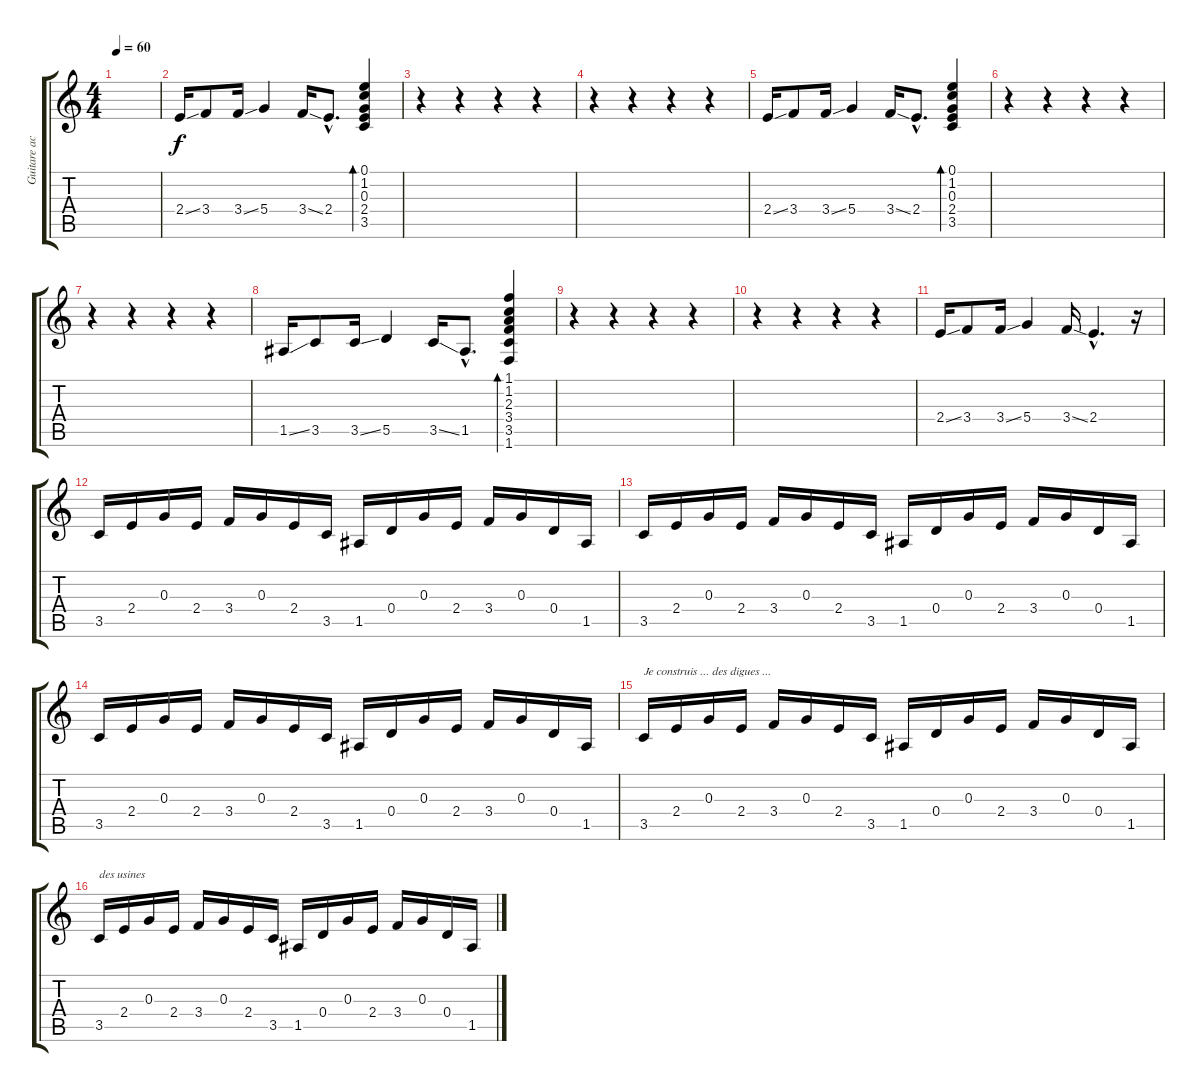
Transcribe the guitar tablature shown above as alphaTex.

\track ("Guitare acoustique" "Guitare ac") {instrument acousticguitarsteel}
\staff {score tabs}
\tuning (E4 B3 G3 D3 A2 E2) {hide}
\ts (4 4)
\tempo 60
\clef g2
\ks c
|
2.4{ss}.16 3.4.8 3.4{ss}.16 5.4.4 3.4{ss}.16 2.4{hac}.8{d} (0.1 1.2 0.3 2.4 3.5).4{bd 120} |
r.4 r.4 r.4 r.4 |
r.4 r.4 r.4 r.4 |
2.4{ss}.16 3.4.8 3.4{ss}.16 5.4.4 3.4{ss}.16 2.4{hac}.8{d} (0.1 1.2 0.3 2.4 3.5).4{bd 120} |
r.4 r.4 r.4 r.4 |
r.4 r.4 r.4 r.4 |
1.5{ss}.16 3.5.8 3.5{ss}.16 5.5.4 3.5{ss}.16 1.5{hac}.8{d} (1.1 1.2 2.3 3.4 3.5 1.6).4{bd 120} |
r.4 r.4 r.4 r.4 |
r.4 r.4 r.4 r.4 |
2.4{ss}.16 3.4.8 3.4{ss}.16 5.4.4 3.4{ss}.16 2.4{hac}.4{d} r.16 |
3.5.16 2.4.16 0.3.16 2.4.16 3.4.16 0.3.16 2.4.16 3.5.16 1.5.16 0.4.16 0.3.16 2.4.16 3.4.16 0.3.16 0.4.16 1.5.16 |
3.5.16 2.4.16 0.3.16 2.4.16 3.4.16 0.3.16 2.4.16 3.5.16 1.5.16 0.4.16 0.3.16 2.4.16 3.4.16 0.3.16 0.4.16 1.5.16 |
3.5.16 2.4.16 0.3.16 2.4.16 3.4.16 0.3.16 2.4.16 3.5.16 1.5.16 0.4.16 0.3.16 2.4.16 3.4.16 0.3.16 0.4.16 1.5.16 |
3.5.16{txt "Je construis ... des digues ..."} 2.4.16 0.3.16 2.4.16 3.4.16 0.3.16 2.4.16 3.5.16 1.5.16 0.4.16 0.3.16 2.4.16 3.4.16 0.3.16 0.4.16 1.5.16 |
3.5.16{txt "des usines"} 2.4.16 0.3.16 2.4.16 3.4.16 0.3.16 2.4.16 3.5.16 1.5.16 0.4.16 0.3.16 2.4.16 3.4.16 0.3.16 0.4.16 1.5.16
